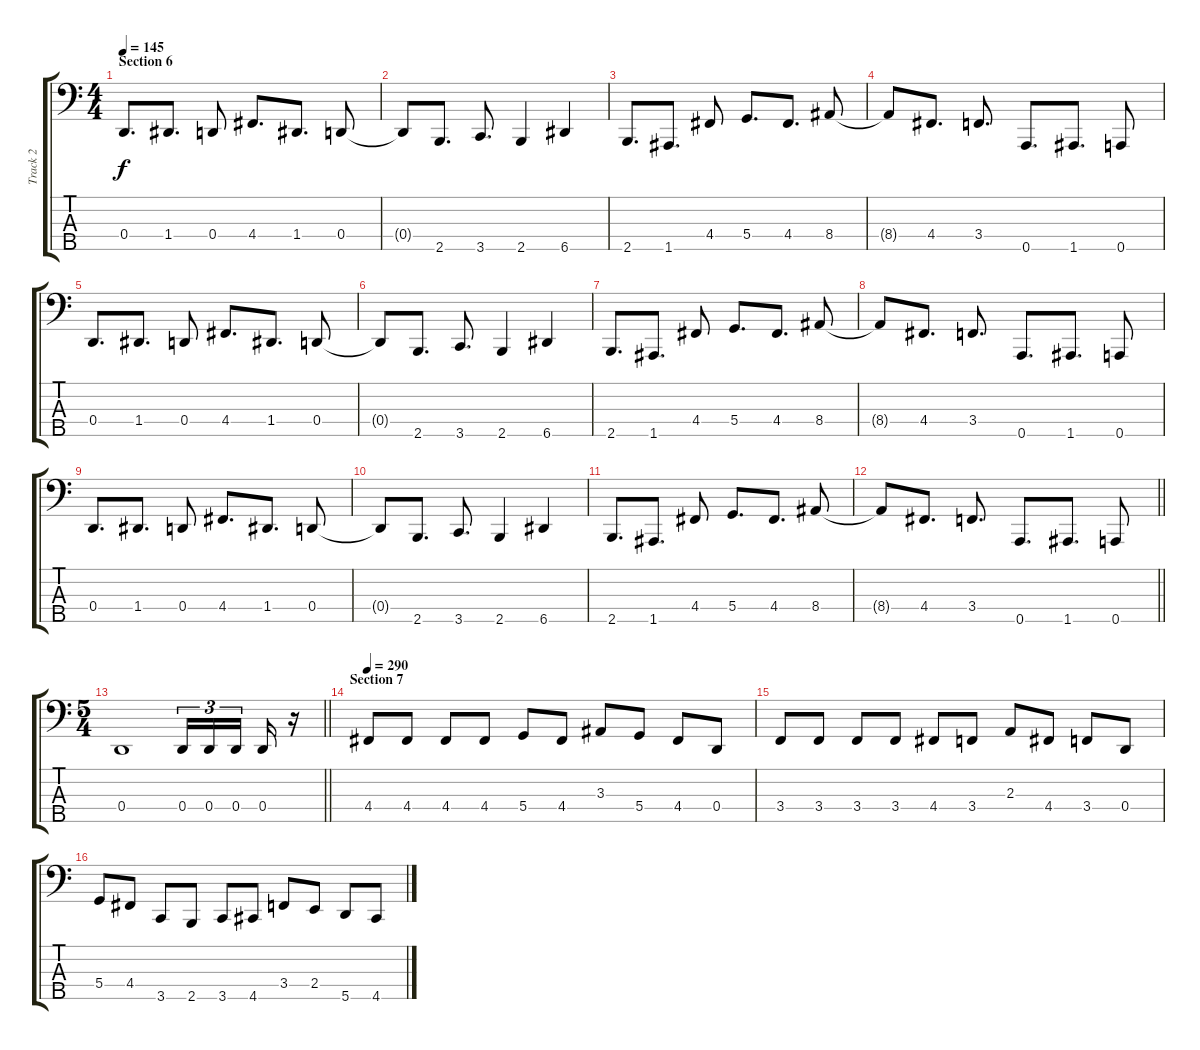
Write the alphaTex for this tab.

\track ("Track 2" "Track 2") {instrument electricbassfinger}
\staff {score tabs}
\tuning (F2 C2 G1 D1 A0) {hide}
\ts (4 4)
\section ("" "Section 6")
\tempo 145
\clef f4
\ks c
0.4.8{d dy f} 1.4.8{d} 0.4.8 4.4.8{d} 1.4.8{d} 0.4.8 |
0.4{t}.8 2.5.8{d} 3.5.8{d} 2.5.4 6.5.4 |
2.5.8{d} 1.5.8{d} 4.4.8 5.4.8{d} 4.4.8{d} 8.4.8 |
8.4{t}.8 4.4.8{d} 3.4.8{d} 0.5.8{d} 1.5.8{d} 0.5.8 |
0.4.8{d} 1.4.8{d} 0.4.8 4.4.8{d} 1.4.8{d} 0.4.8 |
0.4{t}.8 2.5.8{d} 3.5.8{d} 2.5.4 6.5.4 |
2.5.8{d} 1.5.8{d} 4.4.8 5.4.8{d} 4.4.8{d} 8.4.8 |
8.4{t}.8 4.4.8{d} 3.4.8{d} 0.5.8{d} 1.5.8{d} 0.5.8 |
0.4.8{d} 1.4.8{d} 0.4.8 4.4.8{d} 1.4.8{d} 0.4.8 |
0.4{t}.8 2.5.8{d} 3.5.8{d} 2.5.4 6.5.4 |
2.5.8{d} 1.5.8{d} 4.4.8 5.4.8{d} 4.4.8{d} 8.4.8 |
\barLineRight lightlight
8.4{t}.8 4.4.8{d} 3.4.8{d} 0.5.8{d} 1.5.8{d} 0.5.8 |
\ts (5 4)
\section ("" "")
\barLineRight lightlight
0.4.1 0.4.16{tu (3 2)} 0.4.16{tu (3 2)} 0.4.16{tu (3 2) beam splitsecondary} 0.4.16 r.16 |
\section ("" "Section 7")
\tempo 290
4.4.8 4.4.8 4.4.8 4.4.8 5.4.8 4.4.8 3.3.8 5.4.8 4.4.8 0.4.8 |
3.4.8 3.4.8 3.4.8 3.4.8 4.4.8 3.4.8 2.3.8 4.4.8 3.4.8 0.4.8 |
5.4.8 4.4.8 3.5.8 2.5.8 3.5.8 4.5.8 3.4.8 2.4.8 5.5.8 4.5.8
